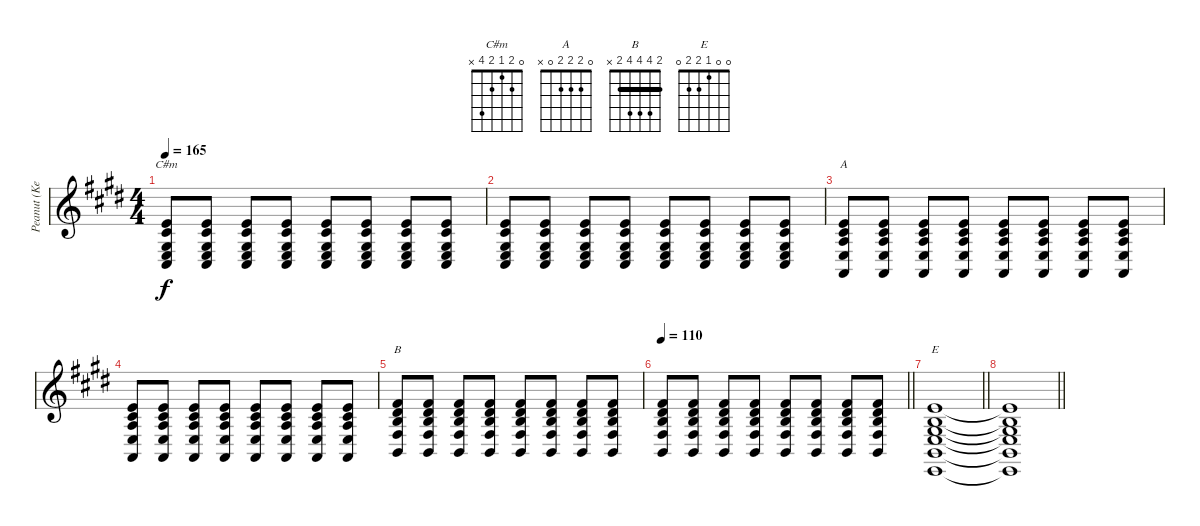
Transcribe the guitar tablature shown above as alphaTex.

\track ("Peanut (Keyboard)" "Peanut (Ke") {instrument acousticgrandpiano}
\staff {score}
\tuning (E4 B3 G3 D3 A2 E2) {hide}
\chord ("C#m" 0 2 1 2 4 x)
\chord ("A" 0 2 2 2 0 x)
\chord ("B" 2 4 4 4 2 x) {barre 2}
\chord ("E" 0 0 1 2 2 0)
\ts (4 4)
\tempo 165
\clef g2
\ks e
(0.1 2.2 1.3 2.4 4.5).8{ch "C#m" dy f} (0.1 2.2 1.3 2.4 4.5).8 (0.1 2.2 1.3 2.4 4.5).8 (0.1 2.2 1.3 2.4 4.5).8 (0.1 2.2 1.3 2.4 4.5).8 (0.1 2.2 1.3 2.4 4.5).8 (0.1 2.2 1.3 2.4 4.5).8 (0.1 2.2 1.3 2.4 4.5).8 |
(0.1 2.2 1.3 2.4 4.5).8 (0.1 2.2 1.3 2.4 4.5).8 (0.1 2.2 1.3 2.4 4.5).8 (0.1 2.2 1.3 2.4 4.5).8 (0.1 2.2 1.3 2.4 4.5).8 (0.1 2.2 1.3 2.4 4.5).8 (0.1 2.2 1.3 2.4 4.5).8 (0.1 2.2 1.3 2.4 4.5).8 |
(0.1 2.2 2.3 2.4 0.5).8{ch "A"} (0.1 2.2 2.3 2.4 0.5).8 (0.1 2.2 2.3 2.4 0.5).8 (0.1 2.2 2.3 2.4 0.5).8 (0.1 2.2 2.3 2.4 0.5).8 (0.1 2.2 2.3 2.4 0.5).8 (0.1 2.2 2.3 2.4 0.5).8 (0.1 2.2 2.3 2.4 0.5).8 |
(0.1 2.2 2.3 2.4 0.5).8 (0.1 2.2 2.3 2.4 0.5).8 (0.1 2.2 2.3 2.4 0.5).8 (0.1 2.2 2.3 2.4 0.5).8 (0.1 2.2 2.3 2.4 0.5).8 (0.1 2.2 2.3 2.4 0.5).8 (0.1 2.2 2.3 2.4 0.5).8 (0.1 2.2 2.3 2.4 0.5).8 |
(2.1 4.2 4.3 4.4 2.5).8{ch "B"} (2.1 4.2 4.3 4.4 2.5).8 (2.1 4.2 4.3 4.4 2.5).8 (2.1 4.2 4.3 4.4 2.5).8 (2.1 4.2 4.3 4.4 2.5).8 (2.1 4.2 4.3 4.4 2.5).8 (2.1 4.2 4.3 4.4 2.5).8 (2.1 4.2 4.3 4.4 2.5).8 |
\tempo 110
\barLineRight lightlight
(2.1 4.2 4.3 4.4 2.5).8 (2.1 4.2 4.3 4.4 2.5).8 (2.1 4.2 4.3 4.4 2.5).8 (2.1 4.2 4.3 4.4 2.5).8 (2.1 4.2 4.3 4.4 2.5).8 (2.1 4.2 4.3 4.4 2.5).8 (2.1 4.2 4.3 4.4 2.5).8 (2.1 4.2 4.3 4.4 2.5).8 |
\barLineRight lightlight
(0.1 0.2 1.3 2.4 2.5 0.6).1{ch "E"} |
\barLineRight lightlight
(0.1{t} 0.2{t} 1.3{t} 2.4{t} 2.5{t} 0.6{t}).1
